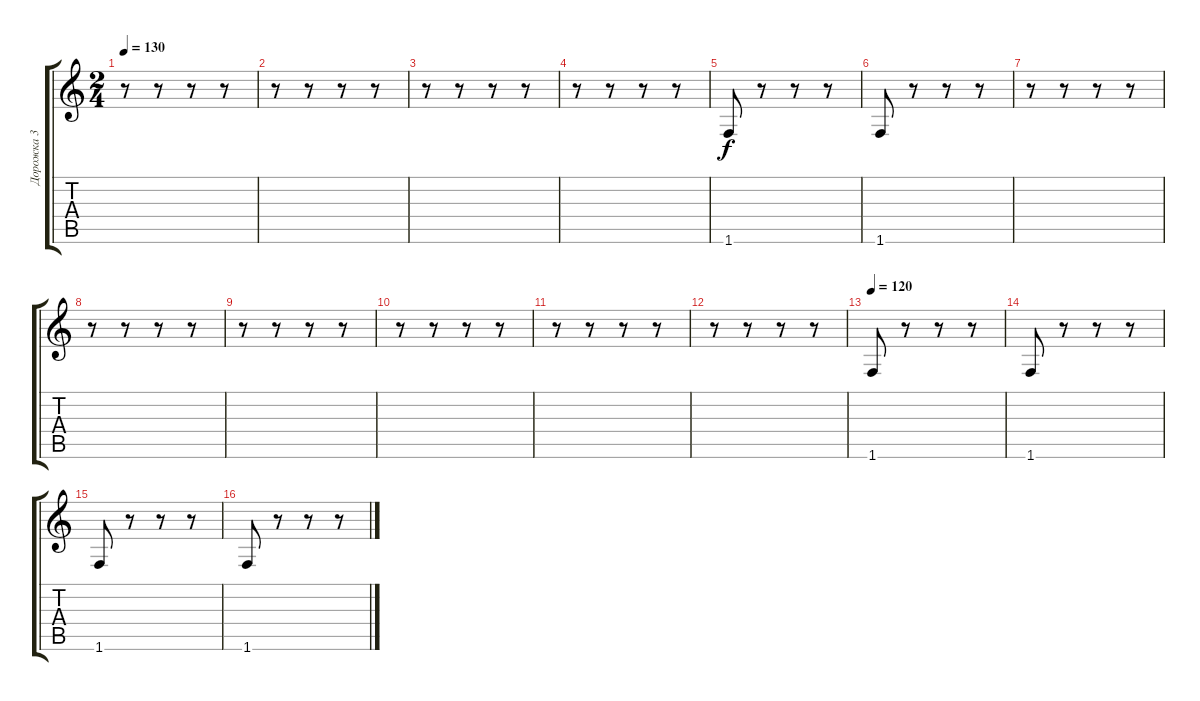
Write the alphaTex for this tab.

\track ("Дорожка 3" "Дорожка 3") {instrument contrabass}
\staff {score tabs}
\tuning (E4 B3 G3 D3 A2 E2) {hide}
\ts (2 4)
\tempo 130
\clef g2
\ks c
r.8{dy f} r.8 r.8 r.8 |
r.8 r.8 r.8 r.8 |
r.8 r.8 r.8 r.8 |
r.8 r.8 r.8 r.8 |
1.6.8 r.8 r.8 r.8 |
1.6.8 r.8 r.8 r.8 |
r.8 r.8 r.8 r.8 |
r.8 r.8 r.8 r.8 |
r.8 r.8 r.8 r.8 |
r.8 r.8 r.8 r.8 |
r.8 r.8 r.8 r.8 |
r.8 r.8 r.8 r.8 |
\tempo 120
1.6.8 r.8 r.8 r.8 |
1.6.8 r.8 r.8 r.8 |
1.6.8 r.8 r.8 r.8 |
1.6.8 r.8 r.8 r.8
